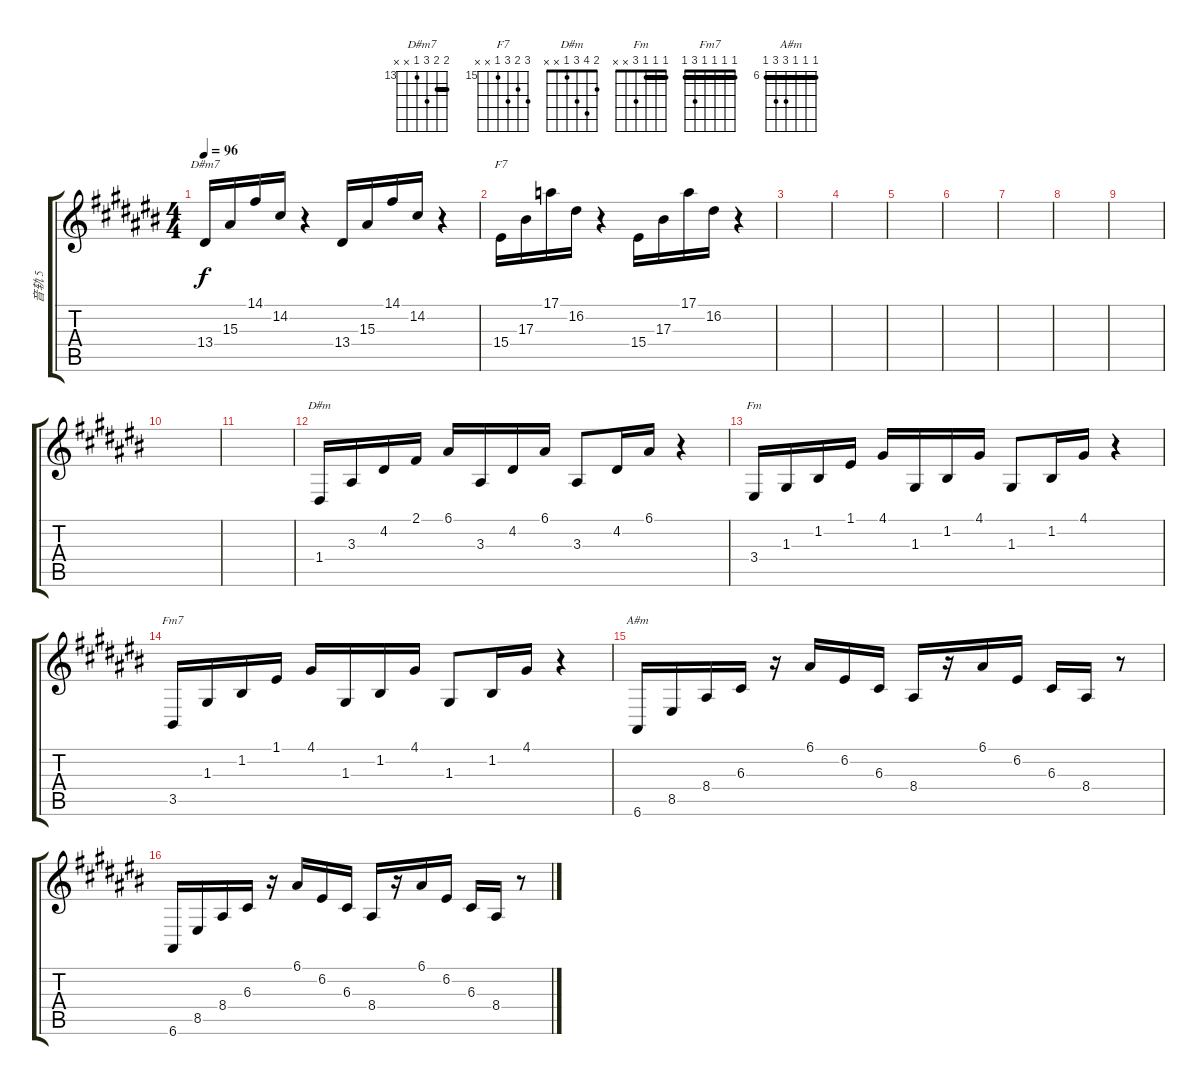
\track ("音轨 5" "音轨 5") {instrument clavinet}
\staff {score tabs}
\tuning (E4 B3 G3 D3 A2 E2) {hide}
\chord ("D#m7" 14 14 15 13 x x) {firstfret 13 barre 14}
\chord ("F7" 17 16 17 15 x x) {firstfret 15}
\chord ("D#m" 2 4 3 1 x x)
\chord ("Fm" 1 1 1 3 x x) {barre 1}
\chord ("Fm7" 1 1 1 1 3 1) {barre 1}
\chord ("A#m" 6 6 6 8 8 6) {firstfret 6 barre 6}
\ts (4 4)
\tempo 96
\clef g2
\ks c#
13.4.16{ch "D#m7" dy f} 15.3.16 14.1.16 14.2.16 r.4 13.4.16 15.3.16 14.1.16 14.2.16 r.4 |
15.4.16{ch "F7"} 17.3.16 17.1.16 16.2.16 r.4 15.4.16 17.3.16 17.1.16 16.2.16 r.4 |
|
|
|
|
|
|
|
|
|
1.4.16{ch "D#m"} 3.3.16 4.2.16 2.1.16 6.1.16 3.3.16 4.2.16 6.1.16 3.3.8 4.2.16 6.1.16 r.4 |
3.4.16{ch "Fm"} 1.3.16 1.2.16 1.1.16 4.1.16 1.3.16 1.2.16 4.1.16 1.3.8 1.2.16 4.1.16 r.4 |
3.5.16{ch "Fm7"} 1.3.16 1.2.16 1.1.16 4.1.16 1.3.16 1.2.16 4.1.16 1.3.8 1.2.16 4.1.16 r.4 |
6.6.16{ch "A#m"} 8.5.16 8.4.16 6.3.16 r.16 6.1.16 6.2.16 6.3.16 8.4.16 r.16 6.1.16 6.2.16 6.3.16 8.4.16 r.8 |
6.6.16 8.5.16 8.4.16 6.3.16 r.16 6.1.16 6.2.16 6.3.16 8.4.16 r.16 6.1.16 6.2.16 6.3.16 8.4.16 r.8
